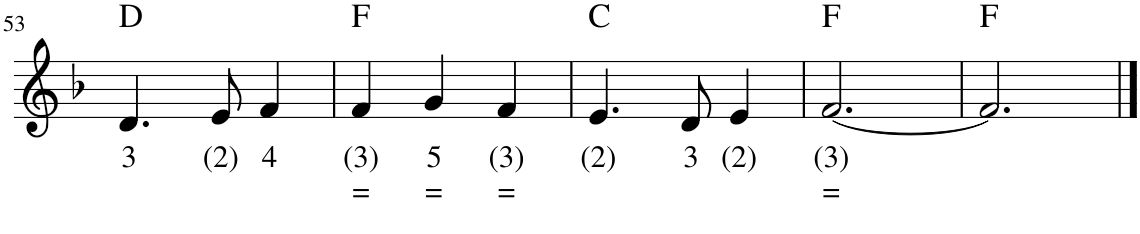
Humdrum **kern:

**kern	**text	**text	**harte
*part1	*part1	*part1	*part1
*staff1	*staff1	*staff1	*
*I"Viool	*	*	*
!!LO:PB:g=z
*clefG2	*	*	*
*k[b-]	*	*	*
*M3/4	*	*	*
=53	=53	=53	=53
!	!LO:LY:b	!	!
4.d/	3	.	D:maj
!	!LO:LY:b	!	!
8e/	(2)	.	.
!	!LO:LY:b	!	!
4fn/	4	.	.
=54	=54	=54	=54
!	!LO:LY:b	!LO:LY:b	!
4f/	(3)	=	F:maj
!	!LO:LY:b	!LO:LY:b	!
4g/	5	=	.
!	!LO:LY:b	!LO:LY:b	!
4f/	(3)	=	.
=55	=55	=55	=55
!	!LO:LY:b	!	!
4.e/	(2)	.	C:maj
!	!LO:LY:b	!	!
8d/	3	.	.
!	!LO:LY:b	!	!
4e/	(2)	.	.
=56	=56	=56	=56
!	!LO:LY:b	!LO:LY:b	!
[2.f/	(3)	=	F:maj
=57	=57	=57	=57
2.f/]	.	.	F:maj
==	==	==	==
*-	*-	*-	*-
